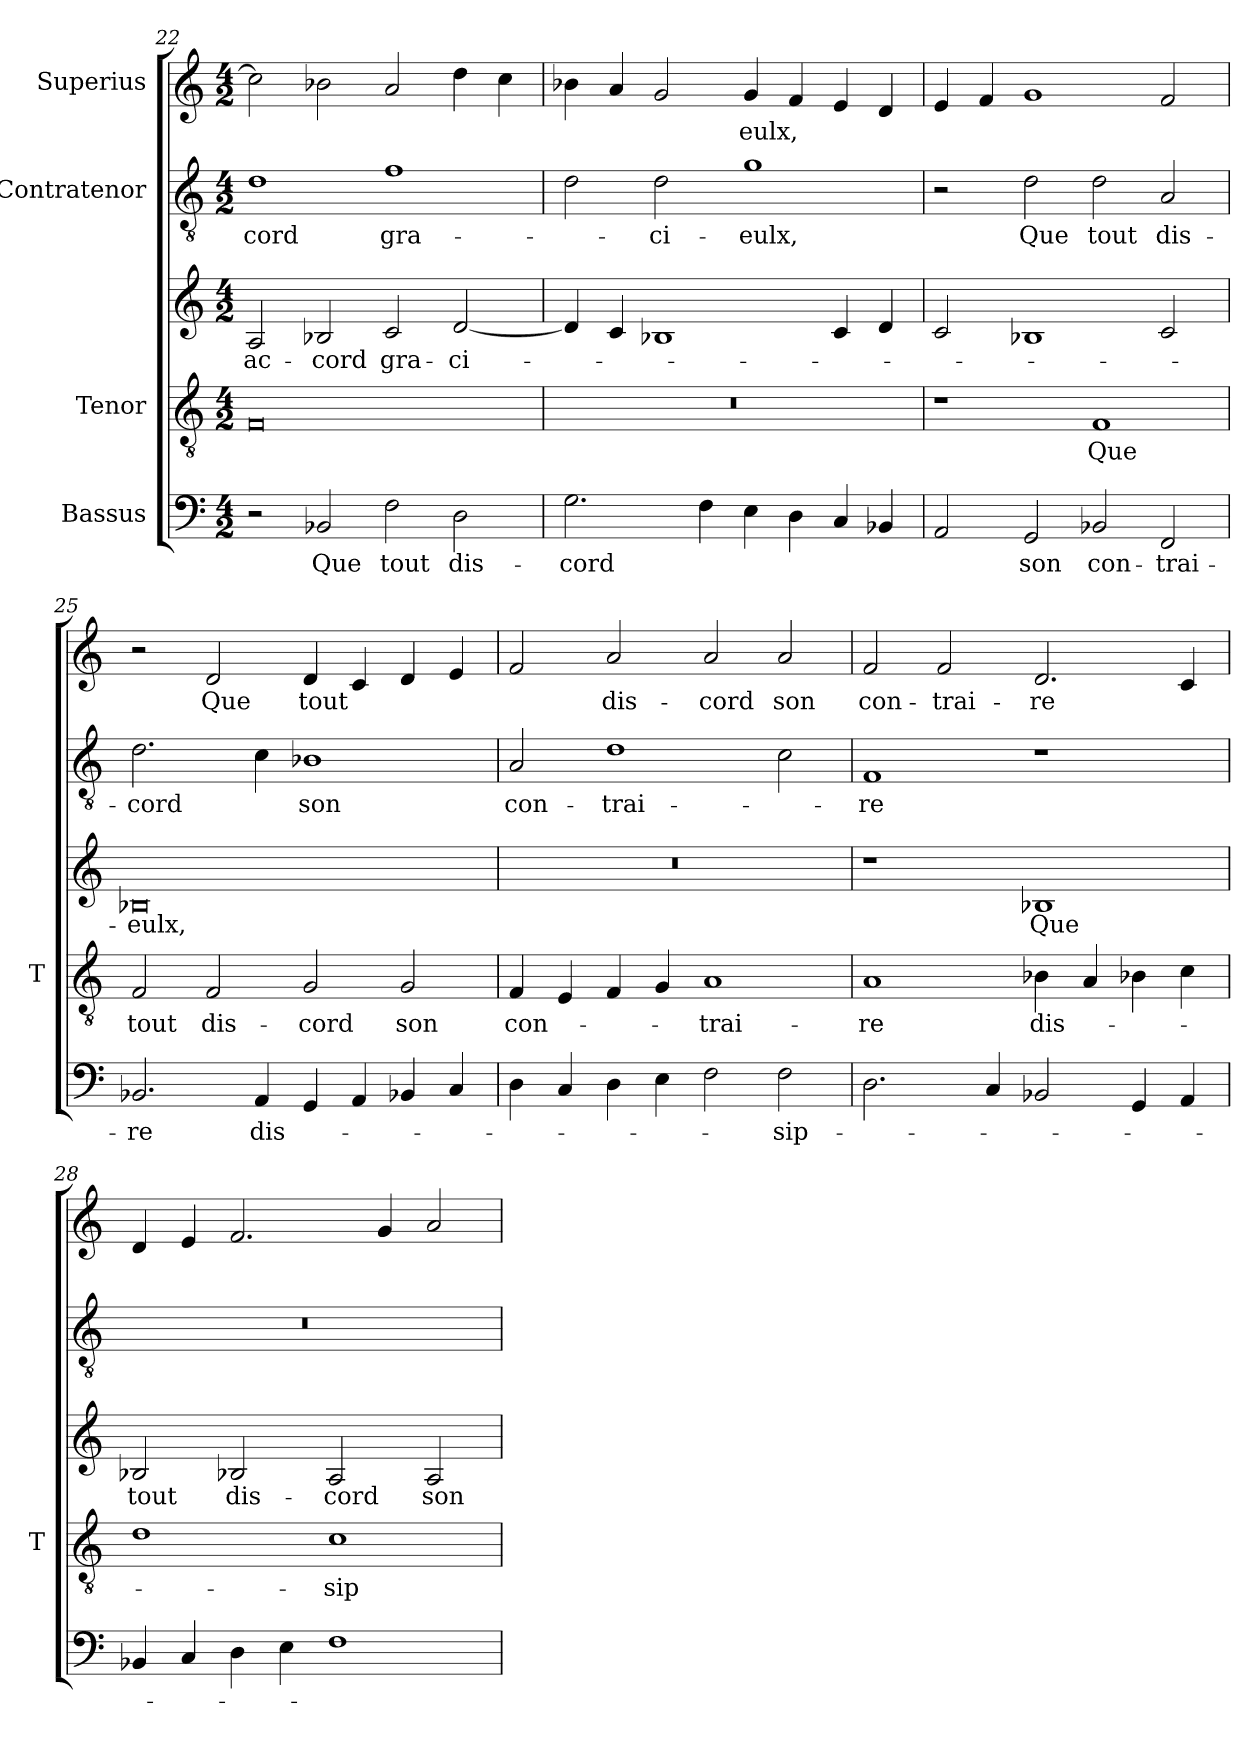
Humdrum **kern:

**kern	**text	**kern	**text	**kern	**text	**kern	**text	**kern	**text
*part5	*part5	*part4	*part4	*part3	*part3	*part2	*part2	*part1	*part1
*staff5	*staff5	*staff4	*staff4	*staff3	*staff3	*staff2	*staff2	*staff1	*staff1
*I"Bassus	*	*I"Tenor	*	*	*	*I"Contratenor	*	*I"Superius	*
*	*	*I'T	*	*	*	*	*	*	*
*clefF4	*	*clefGv2	*	*clefG2	*	*clefGv2	*	*clefG2	*
*k[]	*	*k[]	*	*k[]	*	*k[]	*	*k[]	*
*M4/2	*	*M4/2	*	*M4/2	*	*M4/2	*	*M4/2	*
=22	=22	=22	=22	=22	=22	=22	=22	=22	=22
2r	.	0F	.	2A	ac-	1d	-cord	2cc]	.
2BB-X	-Que	.	.	2B-X	-cord	.	.	2b-X	.
2F	-tout	.	.	2c	gra-	1f	gra-	2a	.
2D	dis-	.	.	[2d	ci-	.	.	4dd	.
.	.	.	.	.	.	.	.	4cc	.
=23	=23	=23	=23	=23	=23	=23	=23	=23	=23
2.G	-cord	0r	.	4d]	.	2d	.	4b-X	.
.	.	.	.	4c	.	.	.	4a	.
.	.	.	.	1B-X	.	2d	ci-	2g	.
4F	.	.	.	.	.	.	.	.	.
4E	.	.	.	.	.	1g	-eulx,	4g	-eulx,
4D	.	.	.	.	.	.	.	4f	.
4C	.	.	.	4c	.	.	.	4e	.
4BB-X	.	.	.	4d	.	.	.	4d	.
=24	=24	=24	=24	=24	=24	=24	=24	=24	=24
2AA	.	1r	.	2c	.	2r	.	4e	.
.	.	.	.	.	.	.	.	4f	.
2GG	-son	.	.	1B-X	.	2d	-Que	1g	.
2BB-X	con-	1F	-Que	.	.	2d	-tout	.	.
2FF	trai-	.	.	2c	.	2A	dis-	2f	.
=25	=25	=25	=25	=25	=25	=25	=25	=25	=25
2.BB-X	-re	2F	-tout	0B-X	-eulx,	2.d	-cord	2r	.
.	.	2F	dis-	.	.	.	.	2d	-Que
4AA	dis-	.	.	.	.	4c	.	.	.
4GG	.	2G	-cord	.	.	1B-X	-son	4d	-tout
4AA	.	.	.	.	.	.	.	4c	.
4BB-X	.	2G	-son	.	.	.	.	4d	.
4C	.	.	.	.	.	.	.	4e	.
=26	=26	=26	=26	=26	=26	=26	=26	=26	=26
4D	.	4F	con-	0r	.	2A	con-	2f	.
4C	.	4E	.	.	.	.	.	.	.
4D	.	4F	.	.	.	1d	trai-	2a	dis-
4E	.	4G	.	.	.	.	.	.	.
2F	.	1A	trai-	.	.	.	.	2a	-cord
2F	sip-	.	.	.	.	2c	.	2a	-son
=27	=27	=27	=27	=27	=27	=27	=27	=27	=27
2.D	.	1A	-re	1r	.	1F	-re	2f	con-
.	.	.	.	.	.	.	.	2f	trai-
4C	.	.	.	.	.	.	.	.	.
2BB-X	.	4B-X	dis-	1B-X	-Que	1r	.	2.d	-re
.	.	4A	.	.	.	.	.	.	.
4GG	.	4B-X	.	.	.	.	.	.	.
4AA	.	4c	.	.	.	.	.	4c	.
=28	=28	=28	=28	=28	=28	=28	=28	=28	=28
4BB-X	.	1d	.	2B-X	-tout	0r	.	4d	.
4C	.	.	.	.	.	.	.	4e	.
4D	.	.	.	2B-X	dis-	.	.	2.f	.
4E	.	.	.	.	.	.	.	.	.
1F	.	1c	sip-	2A	-cord	.	.	.	.
.	.	.	.	.	.	.	.	4g	.
.	.	.	.	2A	-son	.	.	2a	.
=	=	=	=	=	=	=	=	=	=
*-	*-	*-	*-	*-	*-	*-	*-	*-	*-
